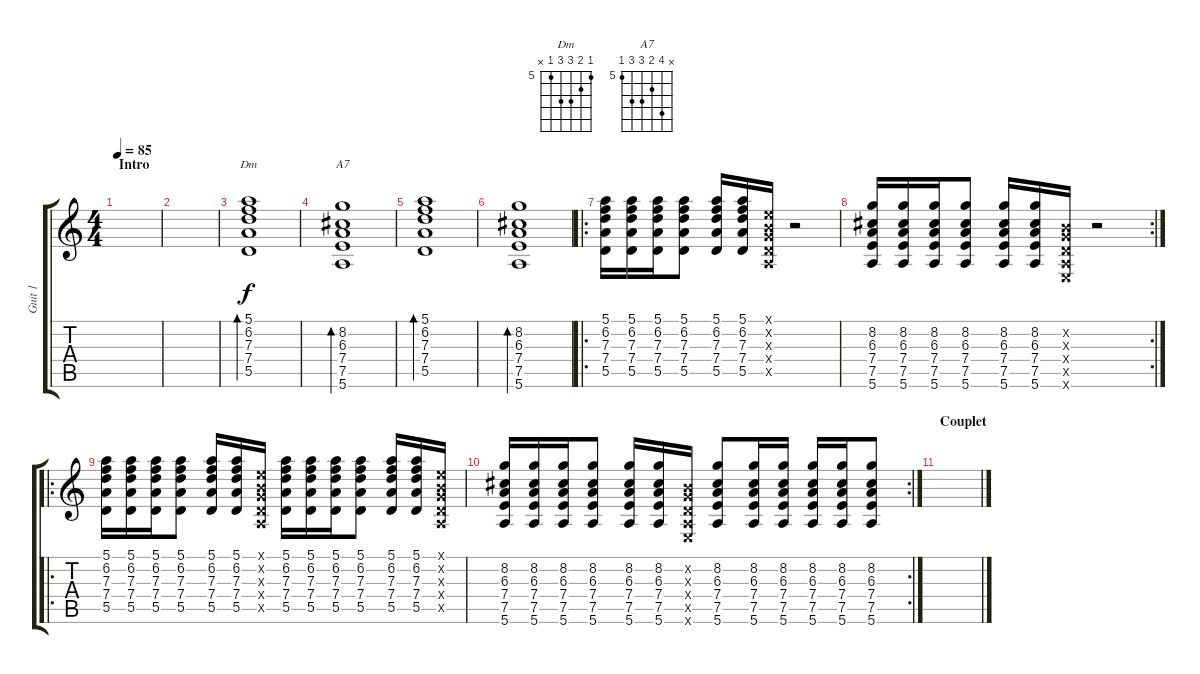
\track ("Guit 1" "Guit 1") {instrument acousticguitarnylon}
\staff {score tabs}
\tuning (E4 B3 G3 D3 A2 E2) {hide}
\chord ("Dm" 5 6 7 7 5 x) {firstfret 5}
\chord ("A7" x 8 6 7 7 5) {firstfret 5}
\ts (4 4)
\section ("" "Intro")
\tempo 85
\clef g2
\ks c
|
|
(5.1 6.2 7.3 7.4 5.5).1{bd 60 ch "Dm"} |
(8.2 6.3 7.4 7.5 5.6).1{bd 60 ch "A7"} |
(5.1 6.2 7.3 7.4 5.5).1{bd 60} |
(8.2 6.3 7.4 7.5 5.6).1{bd 60} |
\ro
(5.1 6.2 7.3 7.4 5.5).16 (5.1 6.2 7.3 7.4 5.5).16 (5.1 6.2 7.3 7.4 5.5).16 (5.1 6.2 7.3 7.4 5.5).8 (5.1 6.2 7.3 7.4 5.5).16 (5.1 6.2 7.3 7.4 5.5).16 (0.1{x} 0.2{x} 0.3{x} 0.4{x} 0.5{x}).16 r.2 |
\rc 2
(8.2 6.3 7.4 7.5 5.6).16 (8.2 6.3 7.4 7.5 5.6).16 (8.2 6.3 7.4 7.5 5.6).16 (8.2 6.3 7.4 7.5 5.6).8 (8.2 6.3 7.4 7.5 5.6).16 (8.2 6.3 7.4 7.5 5.6).16 (0.2{x} 0.3{x} 0.4{x} 0.5{x} 0.6{x}).16 r.2 |
\ro
(5.1 6.2 7.3 7.4 5.5).16 (5.1 6.2 7.3 7.4 5.5).16 (5.1 6.2 7.3 7.4 5.5).16 (5.1 6.2 7.3 7.4 5.5).8 (5.1 6.2 7.3 7.4 5.5).16 (5.1 6.2 7.3 7.4 5.5).16 (0.1{x} 0.2{x} 0.3{x} 0.4{x} 0.5{x}).16 (5.1 6.2 7.3 7.4 5.5).16 (5.1 6.2 7.3 7.4 5.5).16 (5.1 6.2 7.3 7.4 5.5).16 (5.1 6.2 7.3 7.4 5.5).8 (5.1 6.2 7.3 7.4 5.5).16 (5.1 6.2 7.3 7.4 5.5).16 (0.1{x} 0.2{x} 0.3{x} 0.4{x} 0.5{x}).16 |
\rc 2
(8.2 6.3 7.4 7.5 5.6).16 (8.2 6.3 7.4 7.5 5.6).16 (8.2 6.3 7.4 7.5 5.6).16 (8.2 6.3 7.4 7.5 5.6).8 (8.2 6.3 7.4 7.5 5.6).16 (8.2 6.3 7.4 7.5 5.6).16 (0.2{x} 0.3{x} 0.4{x} 0.5{x} 0.6{x}).16 (8.2 6.3 7.4 7.5 5.6).8 (8.2 6.3 7.4 7.5 5.6).16 (8.2 6.3 7.4 7.5 5.6).16 (8.2 6.3 7.4 7.5 5.6).16 (8.2 6.3 7.4 7.5 5.6).16 (8.2 6.3 7.4 7.5 5.6).8 |
\section ("" "Couplet")
